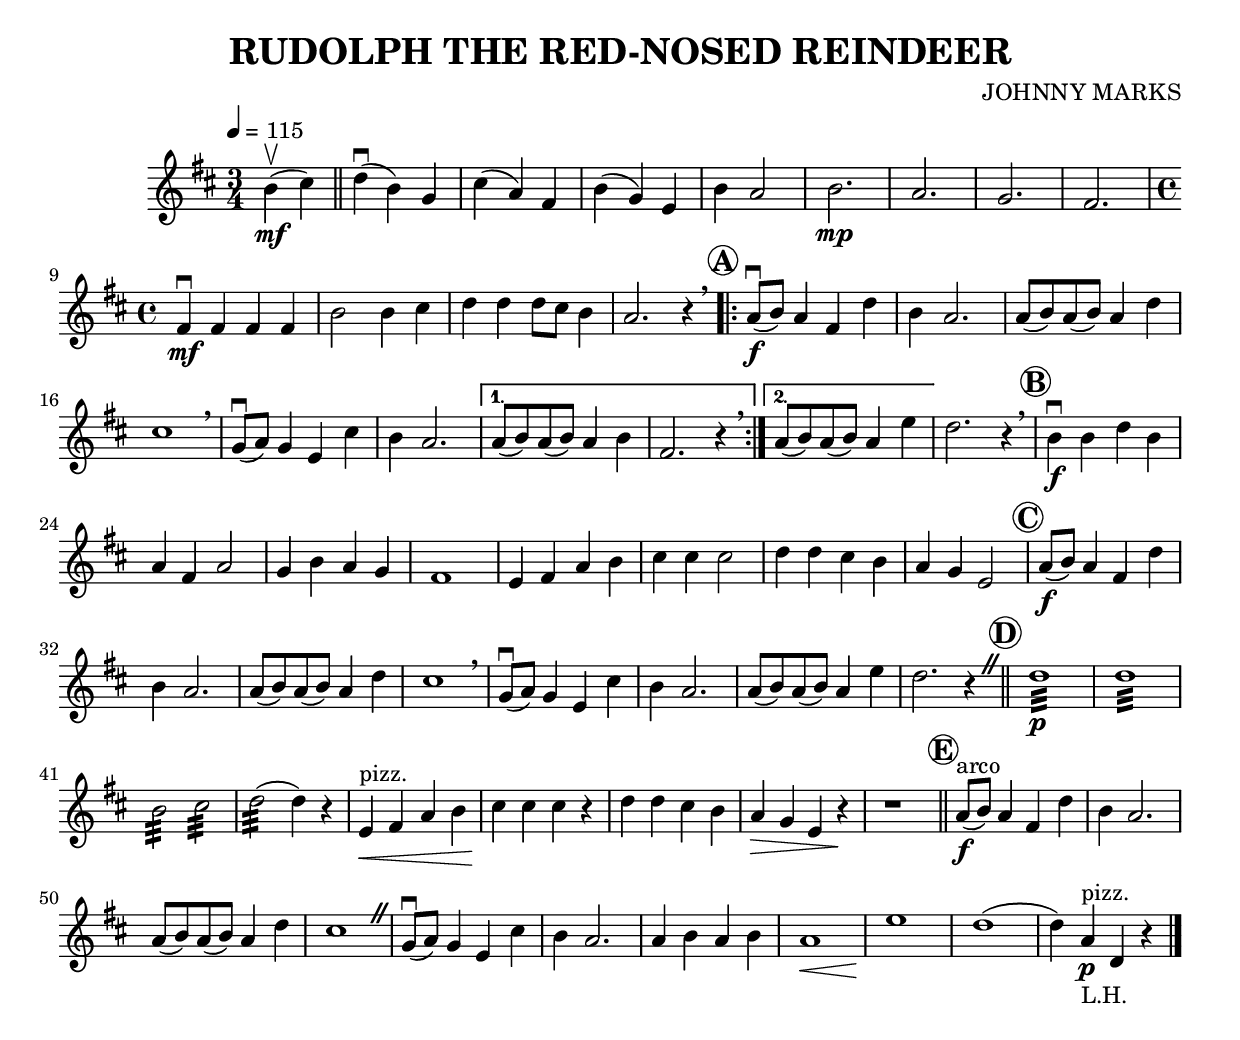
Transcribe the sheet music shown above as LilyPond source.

%% Date: 2016.10.31
\version "2.18.2"
\header {
  title = "RUDOLPH THE RED-NOSED REINDEER"
  composer = "JOHNNY MARKS"
}
\layout {
  \context {
    \Score
      %% \override BarNumber.break-visibility = ##(#f #t #t)
      %% \override SpacingSpanner.base-shortest-duration = #(ly:make-moment 1/16)
  }
}

voiceconsts = {
  \key d \major
  \time 3/4
  %% \numericTimeSignature
  \tempo 4 = 115
  \compressFullBarRests 
  \override MultiMeasureRest.expand-limit=#1
  \set Timing.beamExceptions = #'()
  \set Score.markFormatter = #format-mark-circle-alphabet
 }
\book {
  \score {
    \new Staff {
      \new Voice {
        \relative c' {
          \voiceconsts
          \partial 2 b'4(\mf\upbow cis) \bar"||" d(\downbow b) g |
          cis( a) fis | b( g) e | b' a2 | b2.\mp | a2. | g2. | fis2. |
          \time 4/4 fis4\downbow\mf fis fis fis | b2 b4 cis | d d d8 cis b4 |
          a2. r4\breathe \mark\default
          \repeat volta 2 { a8(\f\downbow b) a4 fis4 d' | b a2. | a8( b) a( b) a4 d4 |
          cis1 \breathe | g8(\downbow a) g4 e cis' | b4 a2. | }
          \alternative {
            { a8( b) a( b) a4 b | fis2. r4 \breathe | }
            { a8( b) a( b) a4 e' | }
          }
          d2. r4\breathe \mark \default |
          b4\downbow\f b d b | a fis a2 | g4 b a g | fis1 | e4 fis a b |
          cis4 cis cis2 | d4 d cis b | a g e2 \mark\default | a8(\f b) a4 fis d'4 |
          b4 a2. | a8( b) a( b) a4 d | cis1 \breathe | g8(\downbow a) g4 e cis' |
          b a2. | a8( b) a( b) a4 e' | 
          d2. r4 \override BreathingSign.text = \markup { \musicglyph #"scripts.caesura.straight" } 
              \breathe \mark\default \bar"||"
          d1:32\p | d1:32 | b2:32 cis:32 | d:32( d4) r4 | e,4^"pizz."\< fis a b |
          cis\! cis cis r4 | d4 d cis b | a\> g e r4\! | r1 \mark\default \bar"||"
          a8(\f^"arco" b) a4 fis d' | b a2. | a8( b) a( b) a4 d | cis1 \breathe |
          g8(\downbow a) g4 e cis' | b a2. | a4 b a b | a1\< | e'1\!| d1( | 
          d4) a^"pizz."_"L.H."\p d, r4 \bar"|."
        }
      }
    }
    \layout { }
    \midi { }
  }
}

%% Last modified: 2016.11.20 12:17:34-0500
